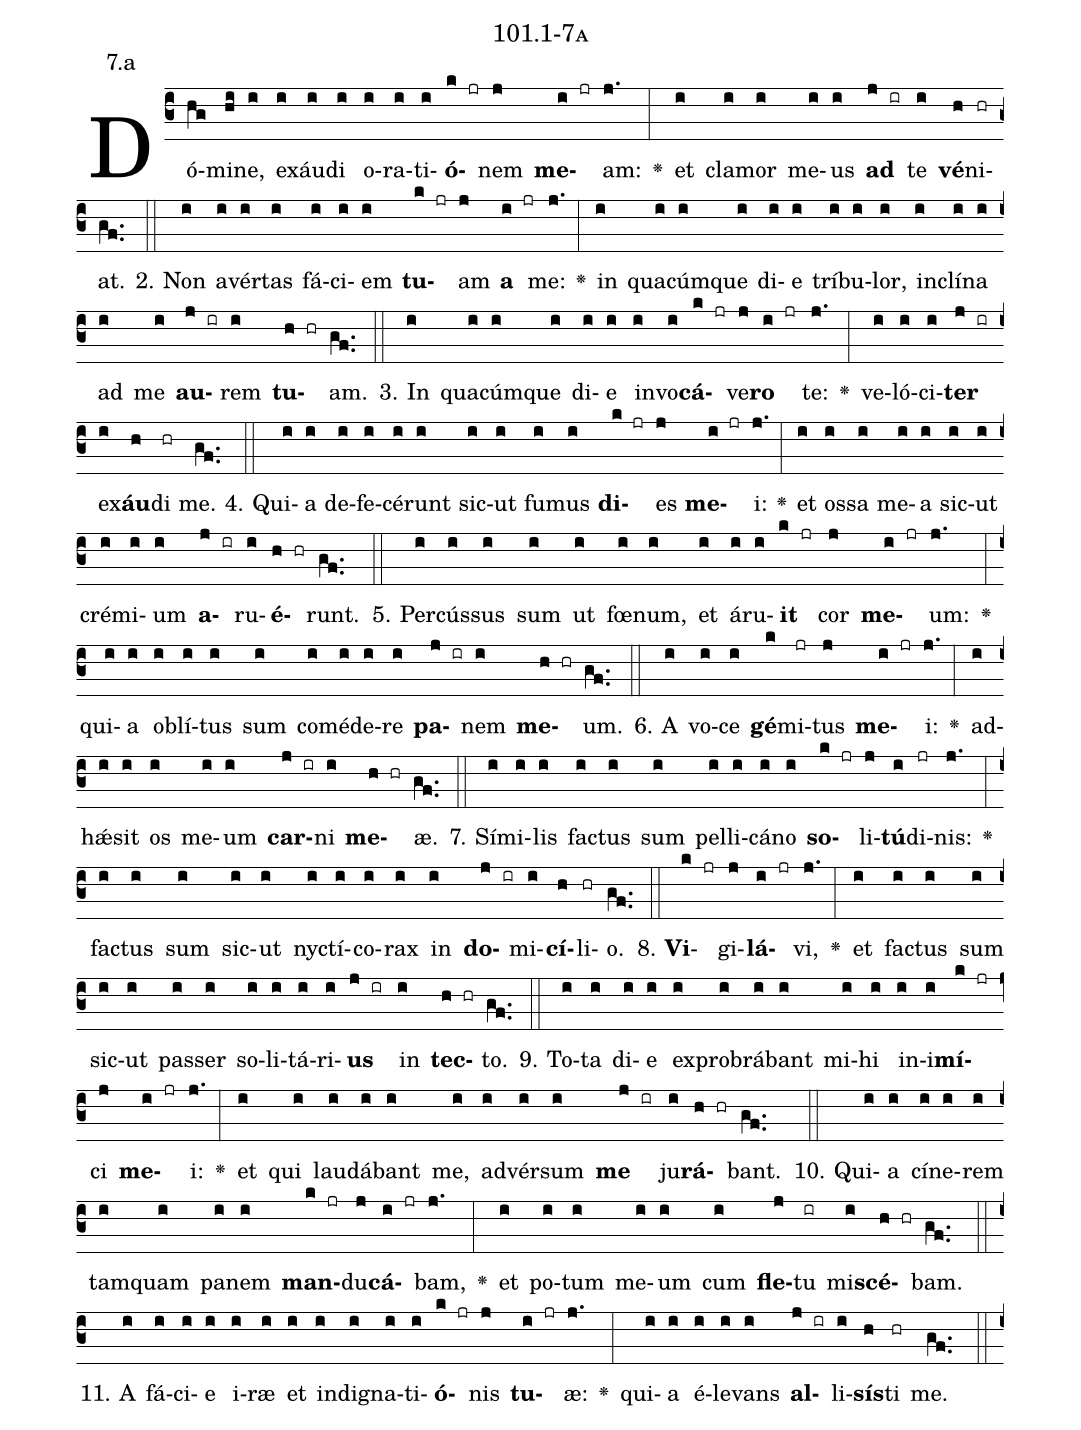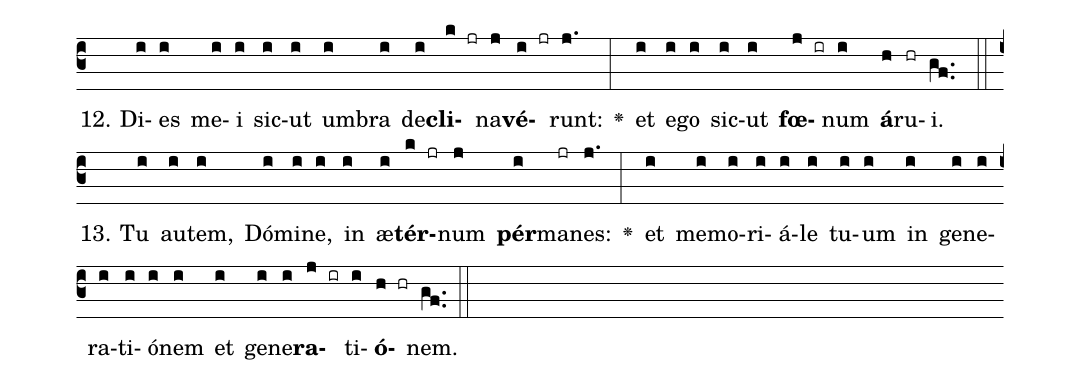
name: 101.1-7a;
annotation: 7.a;
%%
(c3)Dó(hg)mi(hi)ne,(i) ex(i)áu(i)di(i) o(i)ra(i)ti(i)<b>ó</b>(k jr)nem(j) <b>me</b>(i jr)am:(j.) <v>\greheightstar</v>(:) et(i) cla(i)mor(i) me(i)us(i) <b>ad</b>(j ir) te(i) <b>vé</b>(h)ni(hr)at.(gf..) (::)
2. Non(i) a(i)vér(i)tas(i) fá(i)ci(i)em(i) <b>tu</b>(k jr)am(j) <b>a</b>(i jr) me:(j.) <v>\greheightstar</v>(:) in(i) qua(i)cúm(i)que(i) di(i)e(i) trí(i)bu(i)lor,(i) in(i)clí(i)na(i) ad(i) me(i) <b>au</b>(j ir)rem(i) <b>tu</b>(h hr)am.(gf..) (::)
3. In(i) qua(i)cúm(i)que(i) di(i)e(i) in(i)vo(i)<b>cá</b>(k jr)ve(j)<b>ro</b>(i jr) te:(j.) <v>\greheightstar</v>(:) ve(i)ló(i)ci(i)<b>ter</b>(j ir) ex(i)<b>áu</b>(h)di(hr) me.(gf..) (::)
4. Qui(i)a(i) de(i)fe(i)cé(i)runt(i) sic(i)ut(i) fu(i)mus(i) <b>di</b>(k jr)es(j) <b>me</b>(i jr)i:(j.) <v>\greheightstar</v>(:) et(i) os(i)sa(i) me(i)a(i) sic(i)ut(i) cré(i)mi(i)um(i) <b>a</b>(j ir)ru(i)<b>é</b>(h hr)runt.(gf..) (::)
5. Per(i)cús(i)sus(i) sum(i) ut(i) fœ(i)num,(i) et(i) á(i)ru(i)<b>it</b>(k jr) cor(j) <b>me</b>(i jr)um:(j.) <v>\greheightstar</v>(:) qui(i)a(i) ob(i)lí(i)tus(i) sum(i) com(i)é(i)de(i)re(i) <b>pa</b>(j ir)nem(i) <b>me</b>(h hr)um.(gf..) (::)
6. A(i) vo(i)ce(i) <b>gé</b>(k)mi(jr)tus(j) <b>me</b>(i jr)i:(j.) <v>\greheightstar</v>(:) ad(i)hǽ(i)sit(i) os(i) me(i)um(i) <b>car</b>(j ir)ni(i) <b>me</b>(h hr)æ.(gf..) (::)
7. Sí(i)mi(i)lis(i) fac(i)tus(i) sum(i) pel(i)li(i)cá(i)no(i) <b>so</b>(k jr)li(j)<b>tú</b>(i)di(jr)nis:(j.) <v>\greheightstar</v>(:) fac(i)tus(i) sum(i) sic(i)ut(i) nyc(i)tí(i)co(i)rax(i) in(i) <b>do</b>(j ir)mi(i)<b>cí</b>(h)li(hr)o.(gf..) (::)
8. <b>Vi</b>(k jr)gi(j)<b>lá</b>(i jr)vi,(j.) <v>\greheightstar</v>(:) et(i) fac(i)tus(i) sum(i) sic(i)ut(i) pas(i)ser(i) so(i)li(i)tá(i)ri(i)<b>us</b>(j ir) in(i) <b>tec</b>(h hr)to.(gf..) (::)
9. To(i)ta(i) di(i)e(i) ex(i)pro(i)brá(i)bant(i) mi(i)hi(i) in(i)i(i)<b>mí</b>(k jr)ci(j) <b>me</b>(i jr)i:(j.) <v>\greheightstar</v>(:) et(i) qui(i) lau(i)dá(i)bant(i) me,(i) ad(i)vér(i)sum(i) <b>me</b>(j ir) ju(i)<b>rá</b>(h hr)bant.(gf..) (::)
10. Qui(i)a(i) cí(i)ne(i)rem(i) tam(i)quam(i) pa(i)nem(i) <b>man</b>(k jr)du(j)<b>cá</b>(i jr)bam,(j.) <v>\greheightstar</v>(:) et(i) po(i)tum(i) me(i)um(i) cum(i) <b>fle</b>(j)tu(ir) mi(i)<b>scé</b>(h hr)bam.(gf..) (::)
11. A(i) fá(i)ci(i)e(i) i(i)ræ(i) et(i) in(i)di(i)gna(i)ti(i)<b>ó</b>(k jr)nis(j) <b>tu</b>(i jr)æ:(j.) <v>\greheightstar</v>(:) qui(i)a(i) é(i)le(i)vans(i) <b>al</b>(j ir)li(i)<b>sís</b>(h)ti(hr) me.(gf..) (::)
12. Di(i)es(i) me(i)i(i) sic(i)ut(i) um(i)bra(i) de(i)<b>cli</b>(k jr)na(j)<b>vé</b>(i jr)runt:(j.) <v>\greheightstar</v>(:) et(i) e(i)go(i) sic(i)ut(i) <b>fœ</b>(j ir)num(i) <b>á</b>(h)ru(hr)i.(gf..) (::)
13. Tu(i) au(i)tem,(i) Dó(i)mi(i)ne,(i) in(i) æ(i)<b>tér</b>(k jr)num(j) <b>pér</b>(i)ma(jr)nes:(j.) <v>\greheightstar</v>(:) et(i) me(i)mo(i)ri(i)á(i)le(i) tu(i)um(i) in(i) ge(i)ne(i)ra(i)ti(i)ó(i)nem(i) et(i) ge(i)ne(i)<b>ra</b>(j ir)ti(i)<b>ó</b>(h hr)nem.(gf..) (::)
